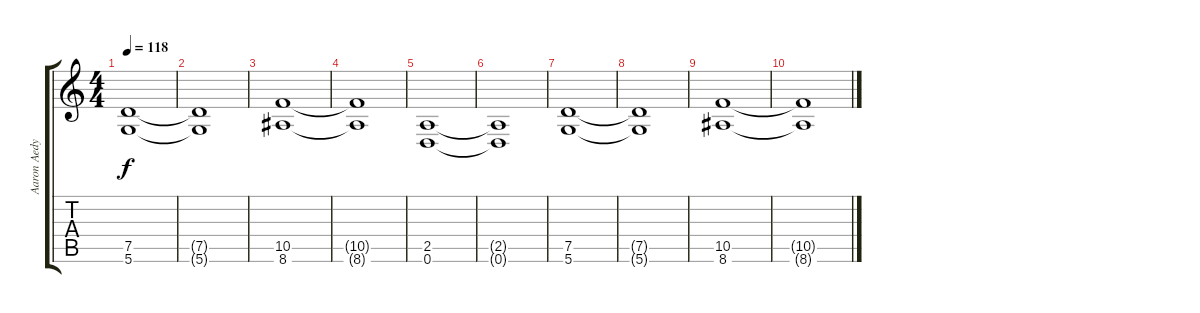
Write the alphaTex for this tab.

\track ("Aaron Aedy" "Aaron Aedy") {instrument distortionguitar}
\staff {score tabs}
\tuning (D4 A3 F3 C3 G2 D2) {hide}
\ts (4 4)
\tempo 118
\clef g2
\ks c
(7.5 5.6).1{dy f} |
(7.5{t} 5.6{t}).1 |
(10.5 8.6).1 |
(10.5{t} 8.6{t}).1 |
(2.5 0.6).1 |
(2.5{t} 0.6{t}).1 |
(7.5 5.6).1 |
(7.5{t} 5.6{t}).1 |
(10.5 8.6).1 |
(10.5{t} 8.6{t}).1
